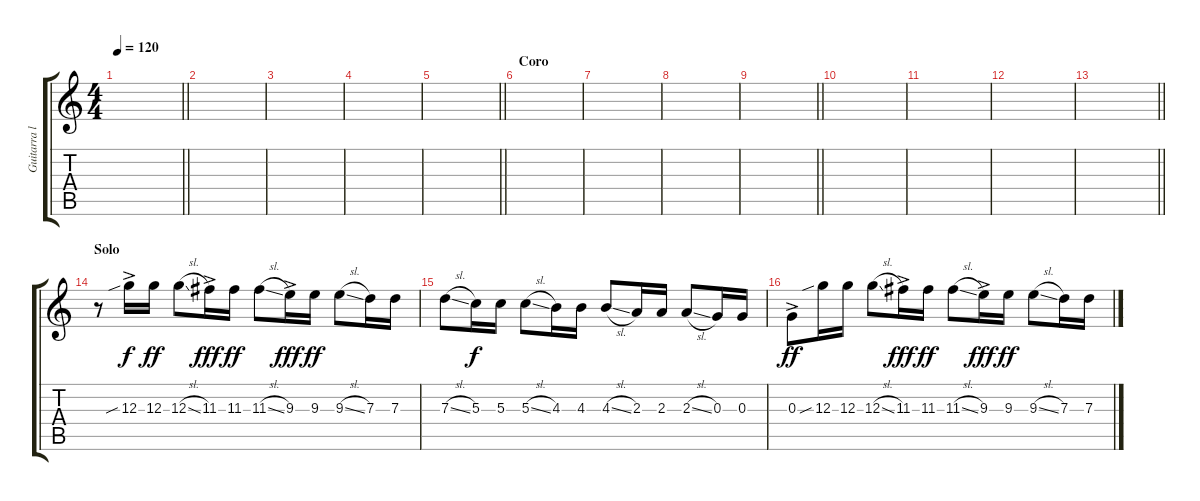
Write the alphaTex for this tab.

\track ("Guitarra lider" "Guitarra l") {instrument electricguitarjazz}
\staff {score tabs}
\tuning (E4 B3 G3 D3 A2 E2) {hide}
\ts (4 4)
\tempo 120
\clef g2
\barLineRight lightlight
\ks c
|
|
|
|
\barLineRight lightlight
|
\section ("" "Coro")
|
|
|
\barLineRight lightlight
|
|
|
|
\barLineRight lightlight
|
\section ("" "Solo")
r.8 12.3{sib ac}.16{volume 16} 12.3.16{dy ff} 12.3{sl}.8 11.3{ac}.16{dy fff} 11.3.16{dy ff} 11.3{sl}.8 9.3{ac}.16{dy fff} 9.3.16{dy ff} 9.3{sl}.8 7.3.16 7.3.16 |
7.3{sl}.8 5.3.16{dy f} 5.3.16 5.3{sl}.8 4.3.16 4.3.16 4.3{sl}.8 2.3.16 2.3.16 2.3{sl}.8 0.3.16 0.3.16 |
0.3{ac}.8{dy ff} 12.3{sib}.16 12.3.16 12.3{sl}.8 11.3{ac}.16{dy fff} 11.3.16{dy ff} 11.3{sl}.8 9.3{ac}.16{dy fff} 9.3.16{dy ff} 9.3{sl}.8 7.3.16 7.3.16
